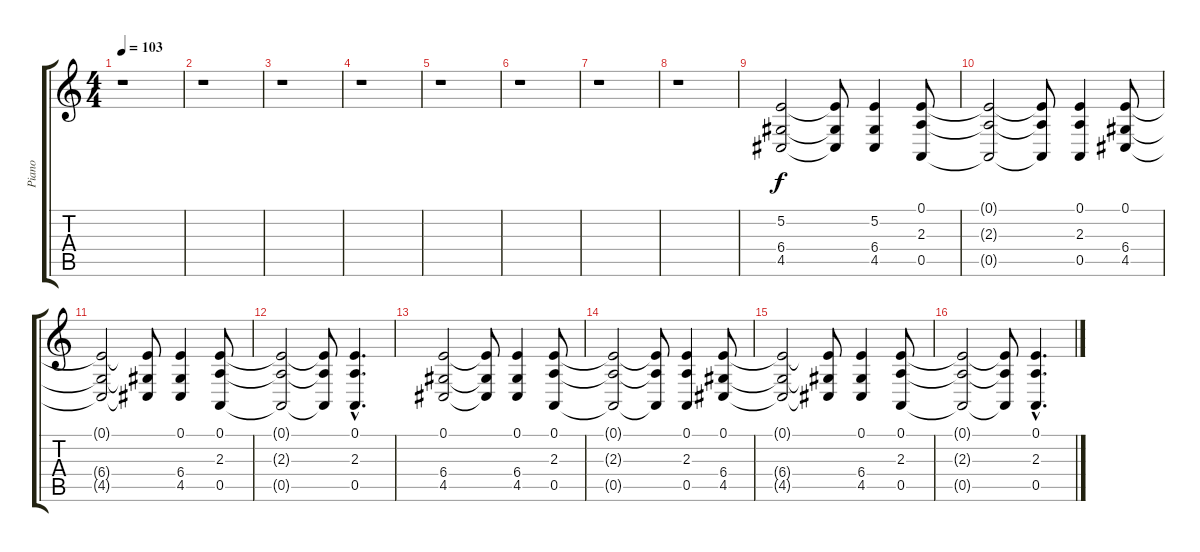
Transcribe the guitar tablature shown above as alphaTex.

\track ("Piano" "Piano") {instrument electricpiano2}
\staff {score tabs}
\tuning (E4 B3 G3 D3 A2 E2) {hide}
\ts (4 4)
\tempo 103
\clef g2
\ks c
r.1{dy f instrument electricpiano2} |
r.1 |
r.1 |
r.1 |
r.1 |
r.1 |
r.1 |
r.1 |
(5.2 6.4 4.5).2 (5.2{t} 6.4{t} 4.5{t}).8 (5.2 6.4 4.5).4 (0.1 2.3 0.5).8 |
(0.1{t} 2.3{t} 0.5{t}).2 (0.1{t} 2.3{t} 0.5{t}).8 (0.1 2.3 0.5).4 (0.1 6.4 4.5).8 |
(0.1{t} 6.4{t} 4.5{t}).2 (0.1{t} 6.4{t} 4.5{t}).8 (0.1 6.4 4.5).4 (0.1 2.3 0.5).8 |
(0.1{t} 2.3{t} 0.5{t}).2 (0.1{t} 2.3{t} 0.5{t}).8 (0.1{hac} 2.3{hac} 0.5{hac}).4{d} |
(0.1 6.4 4.5).2 (0.1{t} 6.4{t} 4.5{t}).8 (0.1 6.4 4.5).4 (0.1 2.3 0.5).8 |
(0.1{t} 2.3{t} 0.5{t}).2 (0.1{t} 2.3{t} 0.5{t}).8 (0.1 2.3 0.5).4 (0.1 6.4 4.5).8 |
(0.1{t} 6.4{t} 4.5{t}).2 (0.1{t} 6.4{t} 4.5{t}).8 (0.1 6.4 4.5).4 (0.1 2.3 0.5).8 |
(0.1{t} 2.3{t} 0.5{t}).2 (0.1{t} 2.3{t} 0.5{t}).8 (0.1{hac} 2.3{hac} 0.5{hac}).4{d}
